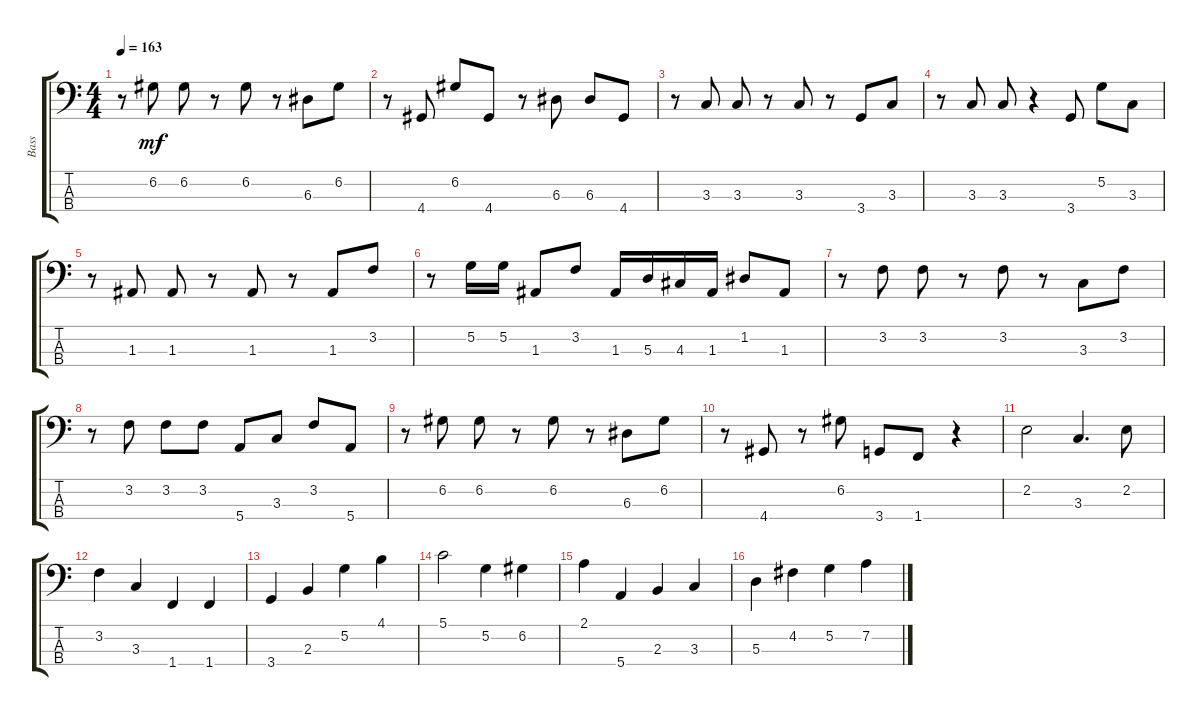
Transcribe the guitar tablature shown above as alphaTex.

\track ("Bass" "Bass") {instrument electricbassfinger}
\staff {score tabs}
\tuning (G2 D2 A1 E1) {hide}
\ts (4 4)
\tempo 163
\clef f4
\ks c
r.8{dy mf} 6.2.8 6.2.8 r.8 6.2.8 r.8 6.3.8 6.2.8 |
r.8 4.4.8 6.2.8 4.4.8 r.8 6.3.8 6.3.8 4.4.8 |
r.8 3.3.8 3.3.8 r.8 3.3.8 r.8 3.4.8 3.3.8 |
r.8 3.3.8 3.3.8 r.4 3.4.8 5.2.8 3.3.8 |
r.8 1.3.8 1.3.8 r.8 1.3.8 r.8 1.3.8 3.2.8 |
r.8 5.2.16 5.2.16 1.3.8 3.2.8 1.3.16 5.3.16 4.3.16 1.3.16 1.2.8 1.3.8 |
r.8 3.2.8 3.2.8 r.8 3.2.8 r.8 3.3.8 3.2.8 |
r.8 3.2.8 3.2.8 3.2.8 5.4.8 3.3.8 3.2.8 5.4.8 |
r.8 6.2.8 6.2.8 r.8 6.2.8 r.8 6.3.8 6.2.8 |
r.8 4.4.8 r.8 6.2.8 3.4.8 1.4.8 r.4 |
2.2.2 3.3.4{d} 2.2.8 |
3.2.4 3.3.4 1.4.4 1.4.4 |
3.4.4 2.3.4 5.2.4 4.1.4 |
5.1.2 5.2.4 6.2.4 |
2.1.4 5.4.4 2.3.4 3.3.4 |
5.3.4 4.2.4 5.2.4 7.2.4
